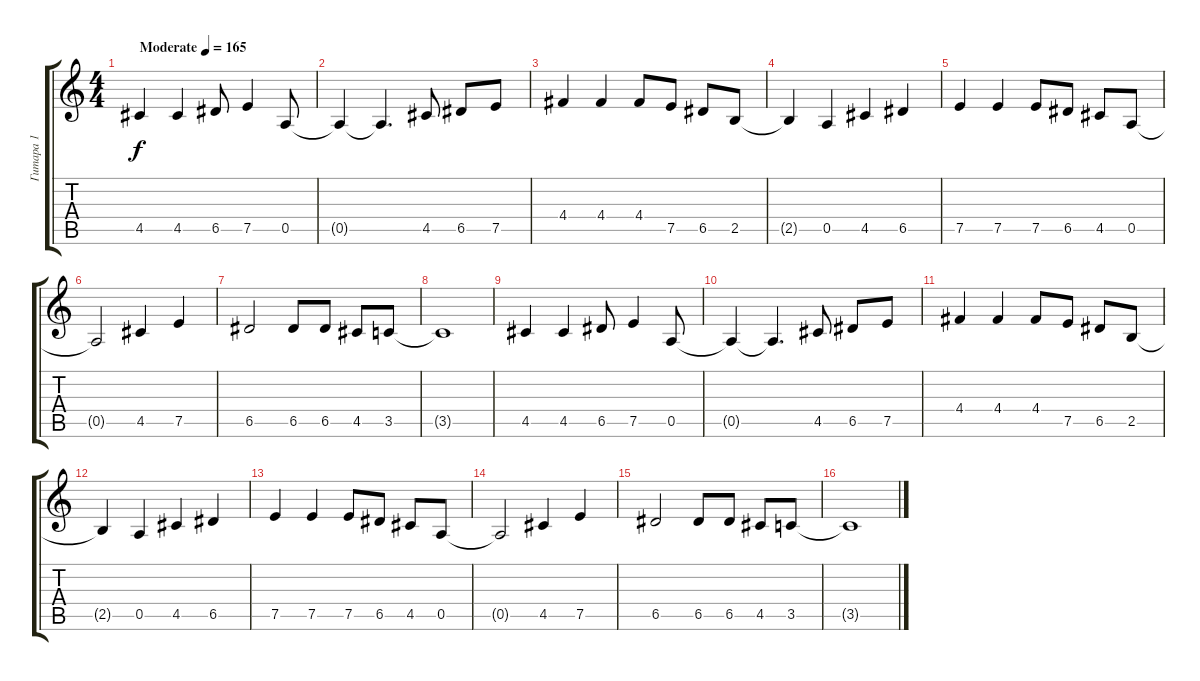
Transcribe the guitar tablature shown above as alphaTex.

\track ("Гитара 1" "Гитара 1") {instrument distortionguitar}
\staff {score tabs}
\tuning (E4 B3 G3 D3 A2 E2) {hide}
\ts (4 4)
\tempo (165 "Moderate")
\clef g2
\ks c
4.5.4{dy f instrument distortionguitar} 4.5.4 6.5.8 7.5.4 0.5.8 |
0.5{t}.4 0.5{t}.4{d} 4.5.8 6.5.8 7.5.8 |
4.4.4 4.4.4 4.4.8 7.5.8 6.5.8 2.5.8 |
2.5{t}.4 0.5.4 4.5.4 6.5.4 |
7.5.4 7.5.4 7.5.8 6.5.8 4.5.8 0.5.8 |
0.5{t}.2 4.5.4 7.5.4 |
6.5.2 6.5.8 6.5.8 4.5.8 3.5.8 |
3.5{t}.1 |
4.5.4 4.5.4 6.5.8 7.5.4 0.5.8 |
0.5{t}.4 0.5{t}.4{d} 4.5.8 6.5.8 7.5.8 |
4.4.4 4.4.4 4.4.8 7.5.8 6.5.8 2.5.8 |
2.5{t}.4 0.5.4 4.5.4 6.5.4 |
7.5.4 7.5.4 7.5.8 6.5.8 4.5.8 0.5.8 |
0.5{t}.2 4.5.4 7.5.4 |
6.5.2 6.5.8 6.5.8 4.5.8 3.5.8 |
3.5{t}.1
